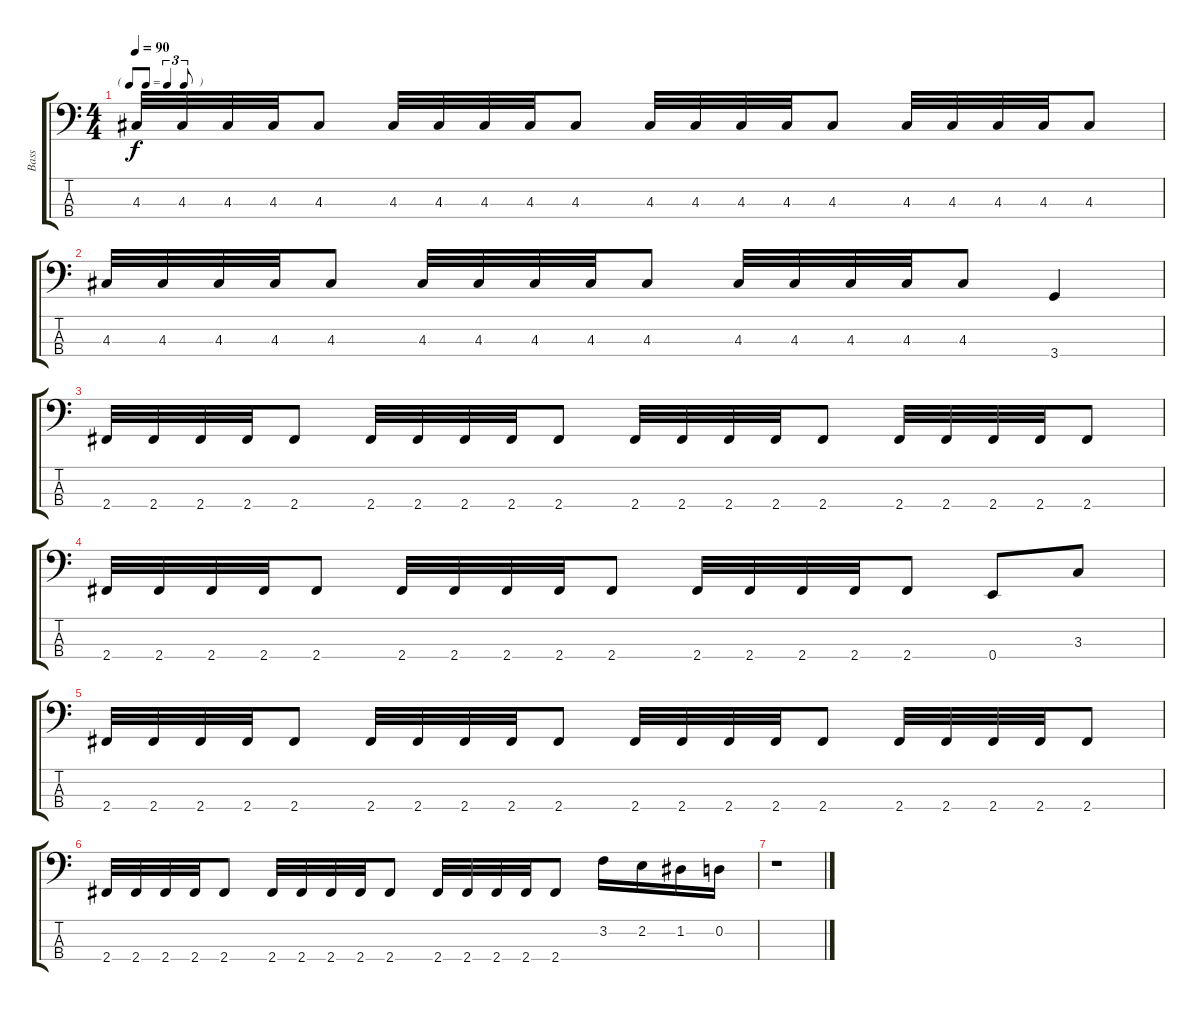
\track ("Bass" "Bass") {instrument electricbassfinger}
\staff {score tabs}
\tuning (G2 D2 A1 E1) {hide}
\ts (4 4)
\tf triplet8th
\tempo 90
\clef f4
\ks c
4.3.32{dy f} 4.3.32 4.3.32 4.3.32 4.3.8 4.3.32 4.3.32 4.3.32 4.3.32 4.3.8 4.3.32 4.3.32 4.3.32 4.3.32 4.3.8 4.3.32 4.3.32 4.3.32 4.3.32 4.3.8 |
4.3.32 4.3.32 4.3.32 4.3.32 4.3.8 4.3.32 4.3.32 4.3.32 4.3.32 4.3.8 4.3.32 4.3.32 4.3.32 4.3.32 4.3.8 3.4.4 |
2.4.32 2.4.32 2.4.32 2.4.32 2.4.8 2.4.32 2.4.32 2.4.32 2.4.32 2.4.8 2.4.32 2.4.32 2.4.32 2.4.32 2.4.8 2.4.32 2.4.32 2.4.32 2.4.32 2.4.8 |
2.4.32 2.4.32 2.4.32 2.4.32 2.4.8 2.4.32 2.4.32 2.4.32 2.4.32 2.4.8 2.4.32 2.4.32 2.4.32 2.4.32 2.4.8 0.4.8 3.3.8 |
2.4.32 2.4.32 2.4.32 2.4.32 2.4.8 2.4.32 2.4.32 2.4.32 2.4.32 2.4.8 2.4.32 2.4.32 2.4.32 2.4.32 2.4.8 2.4.32 2.4.32 2.4.32 2.4.32 2.4.8 |
2.4.32 2.4.32 2.4.32 2.4.32 2.4.8 2.4.32 2.4.32 2.4.32 2.4.32 2.4.8 2.4.32 2.4.32 2.4.32 2.4.32 2.4.8 3.2.16 2.2.16 1.2.16 0.2.16 |
r.1
